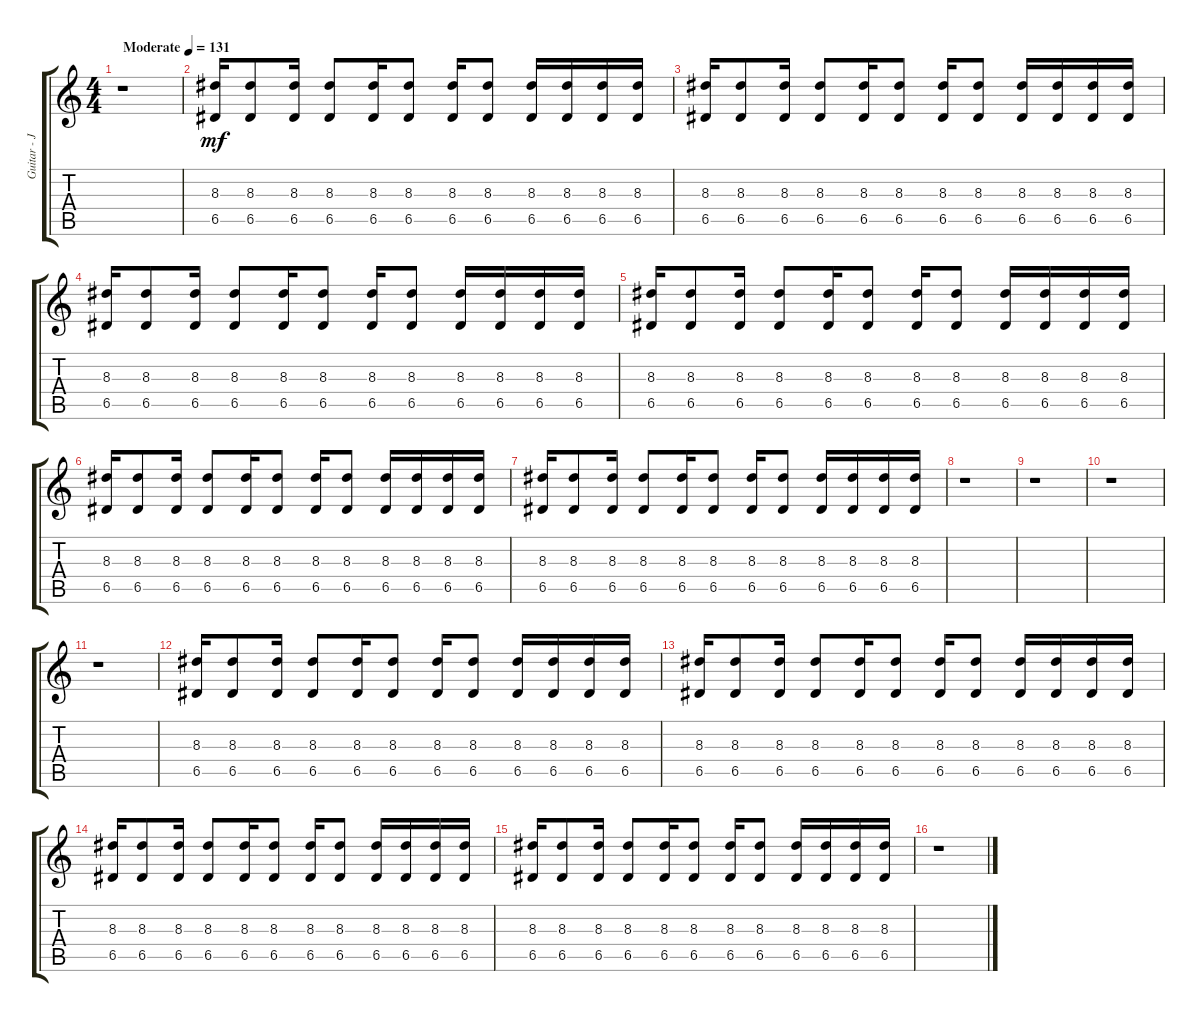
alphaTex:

\track ("Guitar - Jack" "Guitar - J") {instrument distortionguitar}
\staff {score tabs}
\tuning (E4 B3 G3 D3 A2 E2) {hide}
\ts (4 4)
\tempo (131 "Moderate")
\clef g2
\ks c
r.1{dy mf instrument distortionguitar} |
(8.3 6.5).16 (8.3 6.5).8 (8.3 6.5).16 (8.3 6.5).8 (8.3 6.5).16 (8.3 6.5).8 (8.3 6.5).16 (8.3 6.5).8 (8.3 6.5).16 (8.3 6.5).16 (8.3 6.5).16 (8.3 6.5).16 |
(8.3 6.5).16 (8.3 6.5).8 (8.3 6.5).16 (8.3 6.5).8 (8.3 6.5).16 (8.3 6.5).8 (8.3 6.5).16 (8.3 6.5).8 (8.3 6.5).16 (8.3 6.5).16 (8.3 6.5).16 (8.3 6.5).16 |
(8.3 6.5).16 (8.3 6.5).8 (8.3 6.5).16 (8.3 6.5).8 (8.3 6.5).16 (8.3 6.5).8 (8.3 6.5).16 (8.3 6.5).8 (8.3 6.5).16 (8.3 6.5).16 (8.3 6.5).16 (8.3 6.5).16 |
(8.3 6.5).16 (8.3 6.5).8 (8.3 6.5).16 (8.3 6.5).8 (8.3 6.5).16 (8.3 6.5).8 (8.3 6.5).16 (8.3 6.5).8 (8.3 6.5).16 (8.3 6.5).16 (8.3 6.5).16 (8.3 6.5).16 |
(8.3 6.5).16 (8.3 6.5).8 (8.3 6.5).16 (8.3 6.5).8 (8.3 6.5).16 (8.3 6.5).8 (8.3 6.5).16 (8.3 6.5).8 (8.3 6.5).16 (8.3 6.5).16 (8.3 6.5).16 (8.3 6.5).16 |
(8.3 6.5).16 (8.3 6.5).8 (8.3 6.5).16 (8.3 6.5).8 (8.3 6.5).16 (8.3 6.5).8 (8.3 6.5).16 (8.3 6.5).8 (8.3 6.5).16 (8.3 6.5).16 (8.3 6.5).16 (8.3 6.5).16 |
r.1 |
r.1 |
r.1 |
r.1 |
(8.3 6.5).16 (8.3 6.5).8 (8.3 6.5).16 (8.3 6.5).8 (8.3 6.5).16 (8.3 6.5).8 (8.3 6.5).16 (8.3 6.5).8 (8.3 6.5).16 (8.3 6.5).16 (8.3 6.5).16 (8.3 6.5).16 |
(8.3 6.5).16 (8.3 6.5).8 (8.3 6.5).16 (8.3 6.5).8 (8.3 6.5).16 (8.3 6.5).8 (8.3 6.5).16 (8.3 6.5).8 (8.3 6.5).16 (8.3 6.5).16 (8.3 6.5).16 (8.3 6.5).16 |
(8.3 6.5).16 (8.3 6.5).8 (8.3 6.5).16 (8.3 6.5).8 (8.3 6.5).16 (8.3 6.5).8 (8.3 6.5).16 (8.3 6.5).8 (8.3 6.5).16 (8.3 6.5).16 (8.3 6.5).16 (8.3 6.5).16 |
(8.3 6.5).16 (8.3 6.5).8 (8.3 6.5).16 (8.3 6.5).8 (8.3 6.5).16 (8.3 6.5).8 (8.3 6.5).16 (8.3 6.5).8 (8.3 6.5).16 (8.3 6.5).16 (8.3 6.5).16 (8.3 6.5).16 |
r.1
